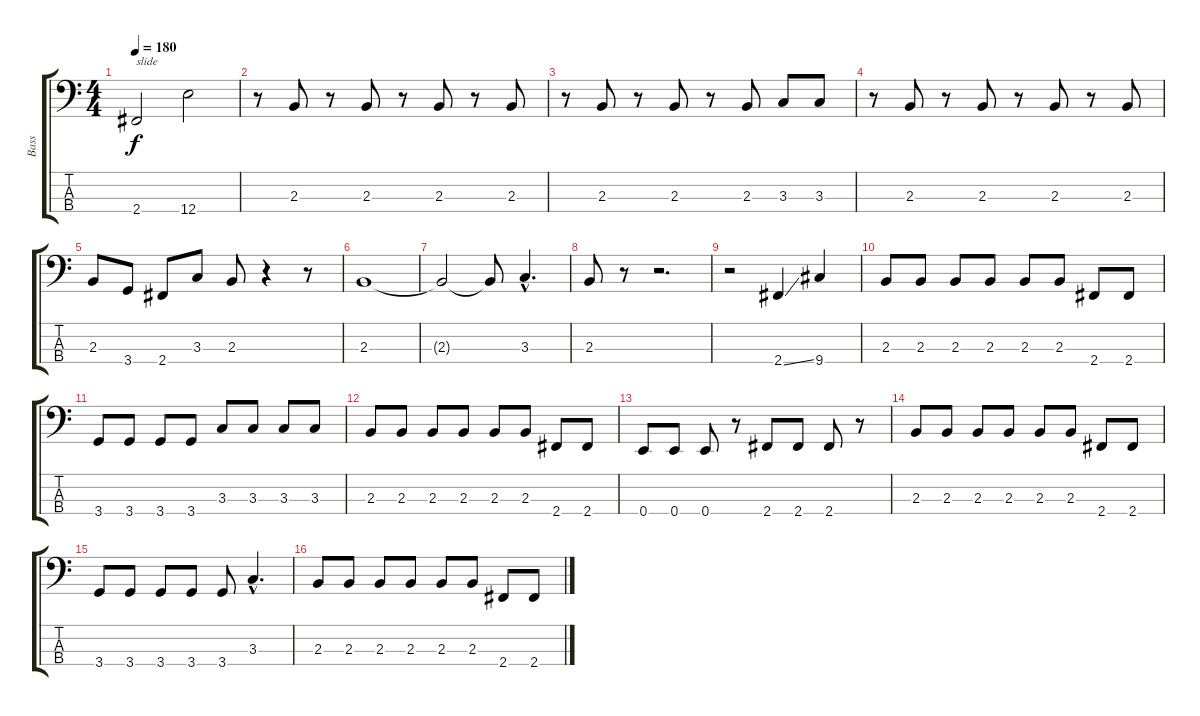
\track ("Bass" "Bass") {instrument electricbasspick}
\staff {score tabs}
\tuning (G2 D2 A1 E1) {hide}
\ts (4 4)
\tempo 180
\clef f4
\ks c
2.4{t}.2{txt "slide" dy f} 12.4.2 |
r.8 2.3.8 r.8 2.3.8 r.8 2.3.8 r.8 2.3.8 |
r.8 2.3.8 r.8 2.3.8 r.8 2.3.8 3.3.8 3.3.8 |
r.8 2.3.8 r.8 2.3.8 r.8 2.3.8 r.8 2.3.8 |
2.3.8 3.4.8 2.4.8 3.3.8 2.3.8 r.4 r.8 |
2.3.1 |
2.3{t}.2 2.3{t}.8 3.3{hac}.4{d} |
2.3.8 r.8 r.2{d} |
r.2 2.4{ss}.4 9.4.4 |
2.3.8 2.3.8 2.3.8 2.3.8 2.3.8 2.3.8 2.4.8 2.4.8 |
3.4.8 3.4.8 3.4.8 3.4.8 3.3.8 3.3.8 3.3.8 3.3.8 |
2.3.8 2.3.8 2.3.8 2.3.8 2.3.8 2.3.8 2.4.8 2.4.8 |
0.4.8 0.4.8 0.4.8 r.8 2.4.8 2.4.8 2.4.8 r.8 |
2.3.8 2.3.8 2.3.8 2.3.8 2.3.8 2.3.8 2.4.8 2.4.8 |
3.4.8 3.4.8 3.4.8 3.4.8 3.4.8 3.3{hac}.4{d} |
2.3.8 2.3.8 2.3.8 2.3.8 2.3.8 2.3.8 2.4.8 2.4.8
